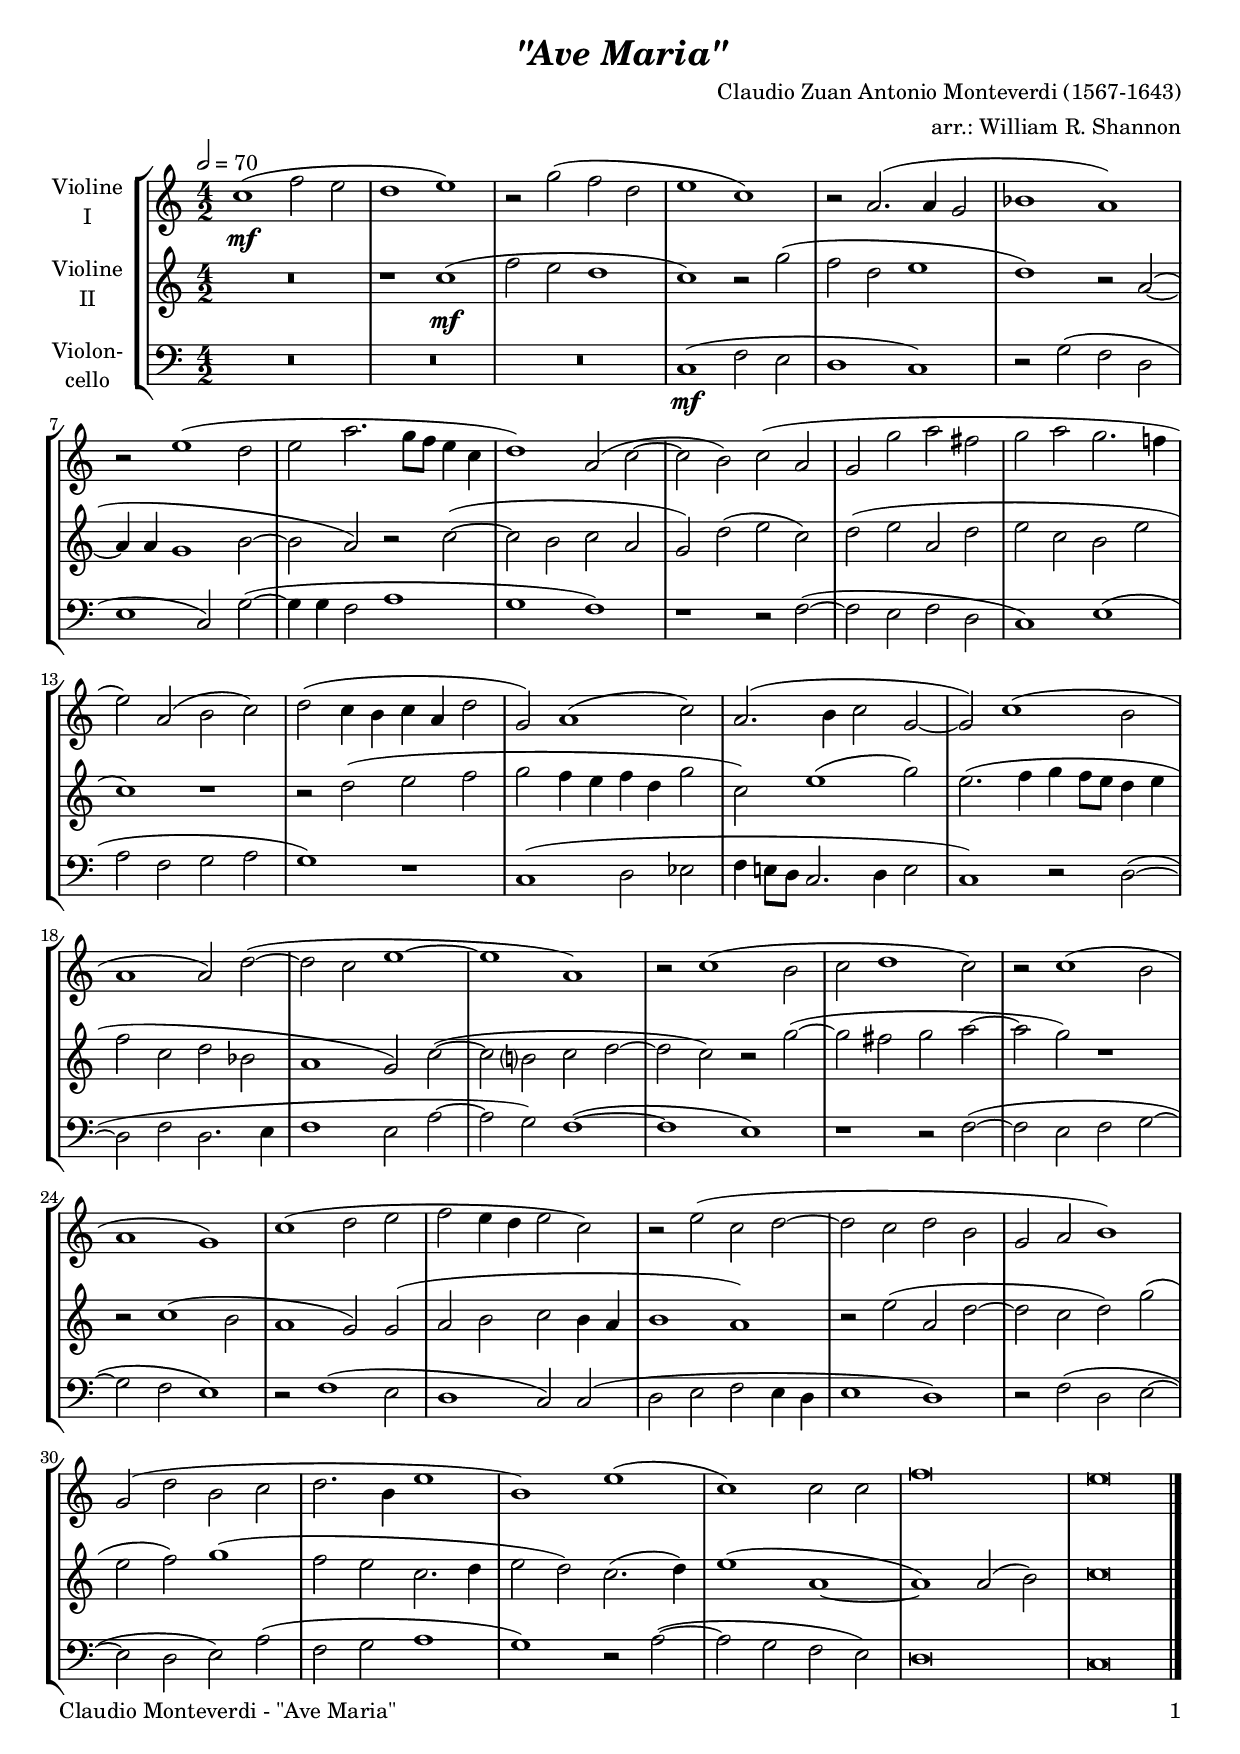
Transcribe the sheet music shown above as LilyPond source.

\version "2.24.4"
\include "deutsch.ly"
  
#(set-global-staff-size 19)

\header {
  title     = \markup \bold \italic "\"Ave Maria\""
  composer  = "Claudio Zuan Antonio Monteverdi (1567-1643)"
  arranger  = "arr.: William R. Shannon"
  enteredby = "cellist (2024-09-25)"
%  piece     = ""
}

voiceconsts = {
  \key f \major
  \time 4/2
  \clef "treble"
  \numericTimeSignature
  \compressEmptyMeasures
% Set default beaming for all staves
%  \set Timing.beamExceptions = #'()
%  \set Timing.baseMoment     = #(ly:make-moment 1 4)
%  \set Timing.beatStructure  = #'(1 1 1)
  \tempo 2=70
}

mivl = "violin"
miva = "viola"
mipz = "pizzicato strings"
mivc = "cello"

va = \relative c' {
  \voiceconsts

  f1(\mf b2 a
  g1 a)
  r2 c( b g
  a1 f)
  r2 d2.( d4 c2
  es1 d)

  r2 a'1( g2
  a d2. c8 b a4 f
  g1) d2( f~
  f e) f( d
  c c' d h
  c d c2. b!4

  a2) d,( e f)
  g( f4 e f d g2
  c,) d1( f2)
  d2.( e4 f2 c~
  c) f1( e2

  d1 d2) g(~
  g f a1~
  a d,)
  r2 f1( e2
  f g1 f2)
  r f1( e2

  d1 c)
  f( g2 a
  b a4 g a2 f)
  r a( f g~
  g f g e
  c d e1)

  c2( g' e f
  g2. e4 a1
  e) a(
  f) f2 f
  b\breve
  a \bar "|."
}

vb = \relative c' {
  \voiceconsts

  R\breve
  r1 f(\mf
  b2 a g1
  f) r2 c'(
  b g a1
  g) r2 d(~

  d4 d c1 e2~
  e d) r f(~
  f e f d
  c) g'( a f)
  g( a d, g
  a f e a

  f1) r
  r2 g( a b
  c b4 a b g c2
  f,) a1( c2)
  a2.( b4 c b8 a g4 a

  b2 f g es
  d1 c2) f(~
  f e? f g~
  g f) r c'(~
  c h c d~
  d c) r1

  r2 f,1( e2
  d1 c2) c(
  d e f e4 d
  e1 d)
  r2 a'( d, g~
  g f g) c(

  a b) c1(
  b2 a f2. g4
  a2 g) f2.( g4)
  a1( d,~
  d) d2( e)
  f\breve \bar "|."
}

vc = \relative c {
  \voiceconsts
  \clef "bass"
  
  R\breve*3
  f1(\mf b2 a
  g1 f)
  r2 c'( b g

  a1 f2) c'(~
  c4 c b2 d1
  c b)
  r r2 b(~
  b a b g
  f1) a(

  d2 b c d
  c1) r
  f,( g2 as
  b4 a!8 g f2. g4 a2
  f1) r2 g(~

  g b g2. a4
  b1 a2 d~
  d c) b1(~
  b a)
  r r2 b(~
  b a b c~

  c b a1)
  r2 b1( a2
  g1 f2) f(
  g a b a4 g
  a1 g)
  r2 b( g a~

  a g a) d(
  b c d1
  c) r2 d(~
  d c b a)
  g\breve
  f \bar "|."
}


music = \new StaffGroup <<
      \new Staff {
	\set Staff.midiInstrument = \mivl
	\set Staff.instrumentName = \markup \center-column { "Violine" "I" }
	\transpose f c' { \va }
      }

      \new Staff {
	\set Staff.midiInstrument = \mivl
	\set Staff.instrumentName = \markup \center-column { "Violine" "II" }
	\transpose f c' { \vb }
      }

      \new Staff {
	\set Staff.midiInstrument = \mivc
	\set Staff.instrumentName = \markup \center-column { "Violon-" "cello" }
	\transpose f c { \vc }
      }
>>

\book {
  \paper {
    print-page-number = ##t
    print-first-page-number = ##t
    ragged-last-bottom = ##f
    oddHeaderMarkup = \markup \null
    evenHeaderMarkup = \markup \null
    oddFooterMarkup = \markup {
      \fill-line {
        \if \should-print-page-number
        "Claudio Monteverdi - \"Ave Maria\"" \fromproperty #'page:page-number-string
      }
    }
    evenFooterMarkup = \oddFooterMarkup
  } \score {
    \music
    \layout {}
  }

  \score {
    \unfoldRepeats \music

    \midi {
      \context {
        \Score
      }
    }
  }
}
